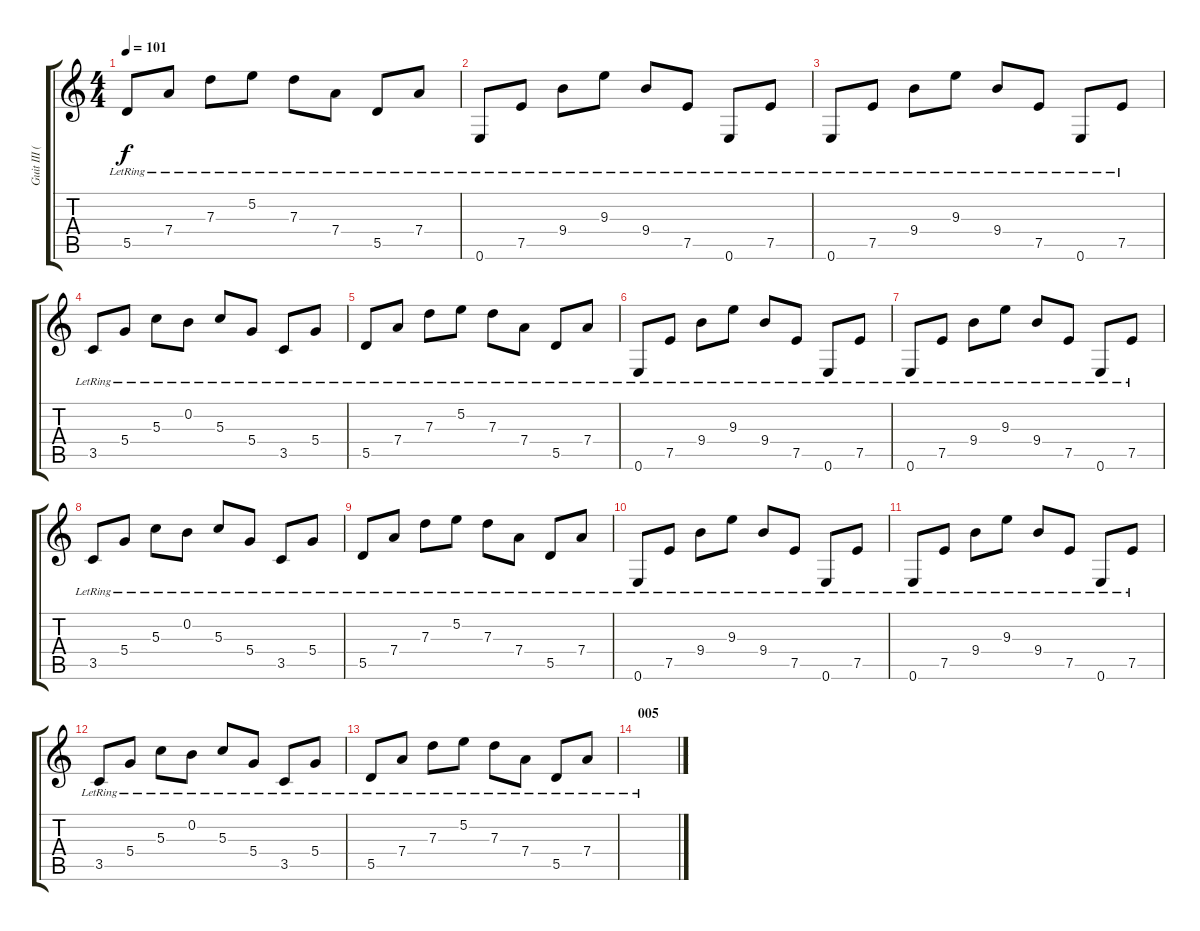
\track ("Guit III (Ac)" "Guit III (") {instrument acousticguitarsteel}
\staff {score tabs}
\tuning (E4 B3 G3 D3 A2 E2) {hide}
\ts (4 4)
\tempo 101
\clef g2
\ks c
5.5{lr}.8{dy f} 7.4{lr}.8 7.3{lr}.8 5.2{lr}.8 7.3{lr}.8 7.4{lr}.8 5.5{lr}.8 7.4{lr}.8 |
0.6{lr}.8 7.5{lr}.8 9.4{lr}.8 9.3{lr}.8 9.4{lr}.8 7.5{lr}.8 0.6{lr}.8 7.5{lr}.8 |
0.6{lr}.8 7.5{lr}.8 9.4{lr}.8 9.3{lr}.8 9.4{lr}.8 7.5{lr}.8 0.6{lr}.8 7.5{lr}.8 |
3.5{lr}.8 5.4{lr}.8 5.3{lr}.8 0.2{lr}.8 5.3{lr}.8 5.4{lr}.8 3.5{lr}.8 5.4{lr}.8 |
5.5{lr}.8 7.4{lr}.8 7.3{lr}.8 5.2{lr}.8 7.3{lr}.8 7.4{lr}.8 5.5{lr}.8 7.4{lr}.8 |
0.6{lr}.8 7.5{lr}.8 9.4{lr}.8 9.3{lr}.8 9.4{lr}.8 7.5{lr}.8 0.6{lr}.8 7.5{lr}.8 |
0.6{lr}.8 7.5{lr}.8 9.4{lr}.8 9.3{lr}.8 9.4{lr}.8 7.5{lr}.8 0.6{lr}.8 7.5{lr}.8 |
3.5{lr}.8 5.4{lr}.8 5.3{lr}.8 0.2{lr}.8 5.3{lr}.8 5.4{lr}.8 3.5{lr}.8 5.4{lr}.8 |
5.5{lr}.8 7.4{lr}.8 7.3{lr}.8 5.2{lr}.8 7.3{lr}.8 7.4{lr}.8 5.5{lr}.8 7.4{lr}.8 |
0.6{lr}.8 7.5{lr}.8 9.4{lr}.8 9.3{lr}.8 9.4{lr}.8 7.5{lr}.8 0.6{lr}.8 7.5{lr}.8 |
0.6{lr}.8 7.5{lr}.8 9.4{lr}.8 9.3{lr}.8 9.4{lr}.8 7.5{lr}.8 0.6{lr}.8 7.5{lr}.8 |
3.5{lr}.8 5.4{lr}.8 5.3{lr}.8 0.2{lr}.8 5.3{lr}.8 5.4{lr}.8 3.5{lr}.8 5.4{lr}.8 |
5.5{lr}.8 7.4{lr}.8 7.3{lr}.8 5.2{lr}.8 7.3{lr}.8 7.4{lr}.8 5.5{lr}.8 7.4{lr}.8 |
\section ("" "005")
